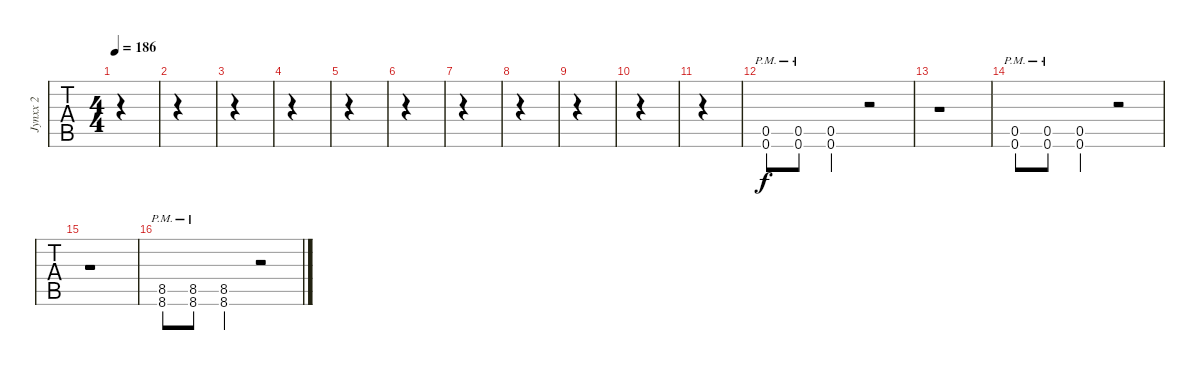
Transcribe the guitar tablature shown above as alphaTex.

\track ("Jynxx 2" "Jynxx 2") {instrument distortionguitar}
\staff {tabs}
\tuning (Eb4 Bb3 Gb3 Db3 Ab2 Db2) {hide}
\ts (4 4)
\tempo 186
\clef g2
\ks c
|
|
|
|
|
|
|
|
|
|
|
(0.5{pm} 0.6{pm}).8 (0.5{pm} 0.6{pm}).8 (0.5 0.6).4 r.2 |
r.1 |
(0.5{pm} 0.6{pm}).8 (0.5{pm} 0.6{pm}).8 (0.5 0.6).4 r.2 |
r.1 |
(8.5{pm} 8.6{pm}).8 (8.5{pm} 8.6{pm}).8 (8.5 8.6).4 r.2
